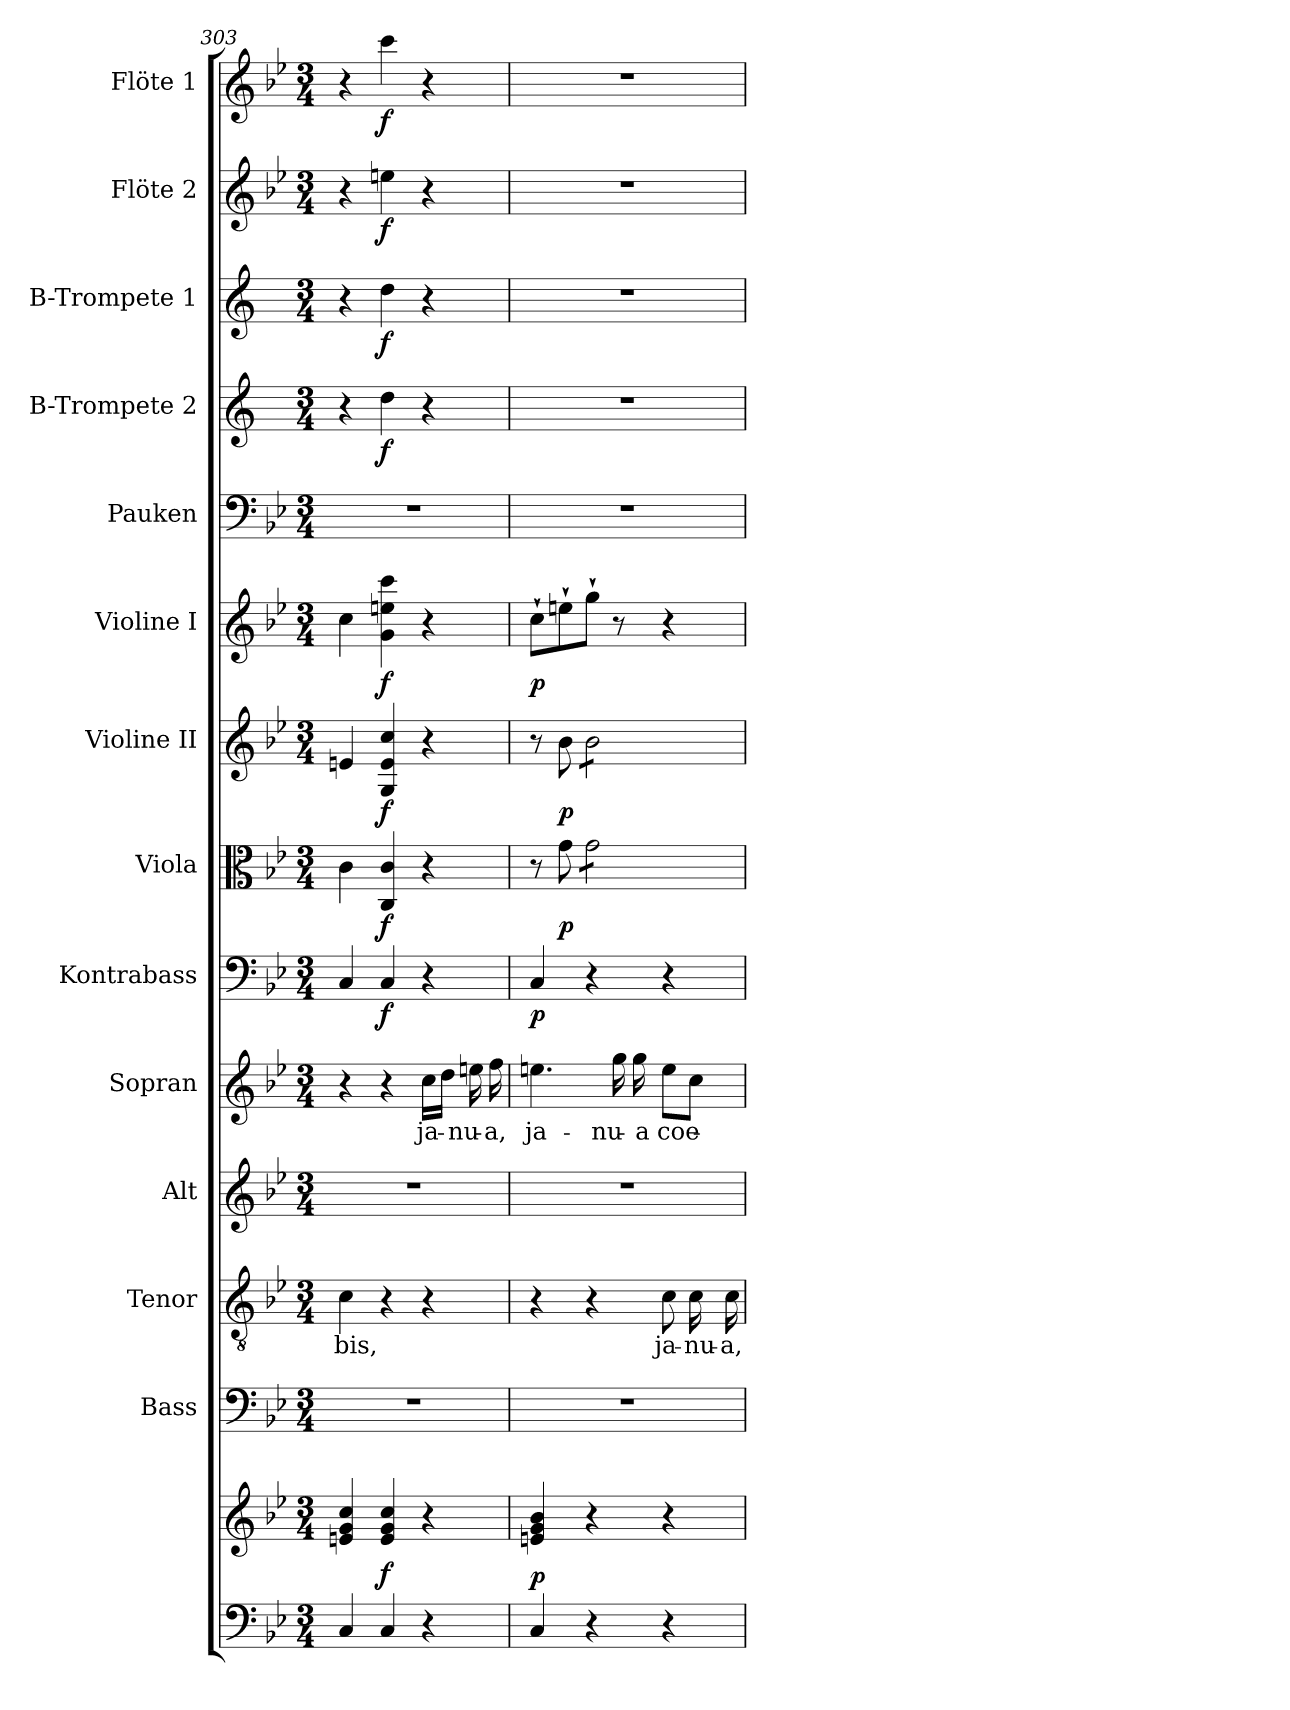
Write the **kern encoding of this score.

**kern	**kern	**dynam	**kern	**kern	**text	**kern	**kern	**text	**kern	**dynam	**kern	**dynam	**kern	**dynam	**kern	**dynam	**kern	**kern	**dynam	**kern	**dynam	**kern	**dynam	**kern	**dynam
*part14	*part14	*part14	*part13	*part12	*part12	*part11	*part10	*part10	*part9	*part9	*part8	*part8	*part7	*part7	*part6	*part6	*part5	*part4	*part4	*part3	*part3	*part2	*part2	*part1	*part1
*staff15	*staff14	*staff14/15	*staff13	*staff12	*staff12	*staff11	*staff10	*staff10	*staff9	*staff9	*staff8	*staff8	*staff7	*staff7	*staff6	*staff6	*staff5	*staff4	*staff4	*staff3	*staff3	*staff2	*staff2	*staff1	*staff1
*	*	*	*I"Bass	*I"Tenor	*	*I"Alt	*I"Sopran	*	*I"Kontrabass	*	*I"Viola	*	*I"Violine II	*	*I"Violine I	*	*I"Pauken	*I"B-Trompete 2	*	*I"B-Trompete 1	*	*I"Flöte 2	*	*I"Flöte 1	*
*	*	*	*I'B.	*I'T.	*	*I'A.	*I'S.	*	*I'Kb.	*	*I'Vla.	*	*I'Vl. II	*	*I'Vl. I	*	*I'Pk.	*I'B Trp. 2	*	*I'B Trp. 1	*	*I'Fl. 2	*	*I'Fl. 1	*
!!LO:PB:g=z
*clefF4	*clefG2	*	*clefF4	*clefGv2	*	*clefG2	*clefG2	*	*clefF4	*	*clefC3	*	*clefG2	*	*clefG2	*	*clefF4	*clefG2	*	*clefG2	*	*clefG2	*	*clefG2	*
*	*	*	*	*	*	*	*	*	*ITrd7c12	*	*	*	*	*	*	*	*	*ITrd1c2	*	*ITrd1c2	*	*	*	*	*
*k[b-e-]	*k[b-e-]	*	*k[b-e-]	*k[b-e-]	*	*k[b-e-]	*k[b-e-]	*	*k[b-e-]	*	*k[b-e-]	*	*k[b-e-]	*	*k[b-e-]	*	*k[b-e-]	*k[b-e-]	*	*k[b-e-]	*	*k[b-e-]	*	*k[b-e-]	*
*B-:	*B-:	*	*B-:	*B-:	*	*B-:	*B-:	*	*B-:	*	*B-:	*	*B-:	*	*B-:	*	*B-:	*B-:	*	*B-:	*	*B-:	*	*B-:	*
*M3/4	*M3/4	*	*M3/4	*M3/4	*	*M3/4	*M3/4	*	*M3/4	*	*M3/4	*	*M3/4	*	*M3/4	*	*M3/4	*M3/4	*	*M3/4	*	*M3/4	*	*M3/4	*
=303	=303	=303	=303	=303	=303	=303	=303	=303	=303	=303	=303	=303	=303	=303	=303	=303	=303	=303	=303	=303	=303	=303	=303	=303	=303
!	!	!	!	!	!LO:LY:b	!	!	!	!	!	!	!	!	!	!	!	!	!	!	!	!	!	!	!	!
4C/	4en/ 4g/ 4cc/	.	2.r	4c\	-bis,	2.r	4r	.	4CC/	.	4c\	.	4en/	.	4cc\	.	2.r	4r	.	4r	.	4r	.	4r	.
!	!	!LO:DY:a=2	!	!	!	!	!	!	!	!LO:DY:b	!	!LO:DY:b	!	!LO:DY:b	!	!LO:DY:b	!	!	!LO:DY:b	!	!LO:DY:b	!	!LO:DY:b	!	!LO:DY:b
4C/	4e/ 4g/ 4cc/	f	.	4r	.	.	4r	.	4CC/	f	4C/ 4c/	f	4G/ 4e/ 4cc/	f	4g\ 4een\ 4ccc\	f	.	4cc\	f	4cc\	f	4een\	f	4ccc\	f
!	!	!	!	!	!	!	!	!LO:LY:b	!	!	!	!	!	!	!	!	!	!	!	!	!	!	!	!	!
4r	4r	.	.	4r	.	.	16cc\LL	ja-	4r	.	4r	.	4r	.	4r	.	.	4r	.	4r	.	4r	.	4r	.
.	.	.	.	.	.	.	16dd\JJ	.	.	.	.	.	.	.	.	.	.	.	.	.	.	.	.	.	.
!	!	!	!	!	!	!	!	!LO:LY:b	!	!	!	!	!	!	!	!	!	!	!	!	!	!	!	!	!
.	.	.	.	.	.	.	16een\	-nu-	.	.	.	.	.	.	.	.	.	.	.	.	.	.	.	.	.
!	!	!	!	!	!	!	!	!LO:LY:b	!	!	!	!	!	!	!	!	!	!	!	!	!	!	!	!	!
.	.	.	.	.	.	.	16ff\	-a,	.	.	.	.	.	.	.	.	.	.	.	.	.	.	.	.	.
=304	=304	=304	=304	=304	=304	=304	=304	=304	=304	=304	=304	=304	=304	=304	=304	=304	=304	=304	=304	=304	=304	=304	=304	=304	=304
!	!	!LO:DY:a=2	!	!	!	!	!	!LO:LY:b	!	!LO:DY:b	!	!	!	!	!	!LO:DY:b	!	!	!	!	!	!	!	!	!
4C/	4en/ 4g/ 4b-/	p	2.r	4r	.	2.r	4.een\	ja-	4CC/	p	8r	.	8r	.	8cc`>\L	p	2.r	2.r	.	2.r	.	2.r	.	2.r	.
!	!	!	!	!	!	!	!	!	!	!	!	!LO:DY:b	!	!LO:DY:b	!	!	!	!	!	!	!	!	!	!	!
.	.	.	.	.	.	.	.	.	.	.	8g\	p	8b-\	p	8een`>\	.	.	.	.	.	.	.	.	.	.
*	*	*	*	*	*	*	*	*	*	*	*tremolo	*	*	*	*	*	*	*	*	*	*	*	*	*	*
*	*	*	*	*	*	*	*	*	*	*	*	*	*tremolo	*	*	*	*	*	*	*	*	*	*	*	*
4r	4r	.	.	4r	.	.	.	.	4r	.	8g\L	.	8b-\L	.	8gg`>\J	.	.	.	.	.	.	.	.	.	.
!	!	!	!	!	!	!	!	!LO:LY:b	!	!	!	!	!	!	!	!	!	!	!	!	!	!	!	!	!
.	.	.	.	.	.	.	16gg\	-nu-	.	.	8g\	.	8b-\	.	8r	.	.	.	.	.	.	.	.	.	.
!	!	!	!	!	!	!	!	!LO:LY:b	!	!	!	!	!	!	!	!	!	!	!	!	!	!	!	!	!
.	.	.	.	.	.	.	16gg\	-a	.	.	.	.	.	.	.	.	.	.	.	.	.	.	.	.	.
!	!	!	!	!	!LO:LY:b	!	!	!LO:LY:b	!	!	!	!	!	!	!	!	!	!	!	!	!	!	!	!	!
4r	4r	.	.	8c\	ja-	.	8ee\L	coe-	4r	.	8g\	.	8b-\	.	4r	.	.	.	.	.	.	.	.	.	.
!	!	!	!	!	!LO:LY:b	!	!	!	!	!	!	!	!	!	!	!	!	!	!	!	!	!	!	!	!
.	.	.	.	16c\	-nu-	.	8cc\J	.	.	.	8g\J	.	8b-\J	.	.	.	.	.	.	.	.	.	.	.	.
*	*	*	*	*	*	*	*	*	*	*	*	*	*Xtremolo	*	*	*	*	*	*	*	*	*	*	*	*
*	*	*	*	*	*	*	*	*	*	*	*Xtremolo	*	*	*	*	*	*	*	*	*	*	*	*	*	*
!	!	!	!	!	!LO:LY:b	!	!	!	!	!	!	!	!	!	!	!	!	!	!	!	!	!	!	!	!
.	.	.	.	16c\	-a,	.	.	.	.	.	.	.	.	.	.	.	.	.	.	.	.	.	.	.	.
=	=	=	=	=	=	=	=	=	=	=	=	=	=	=	=	=	=	=	=	=	=	=	=	=	=
*-	*-	*-	*-	*-	*-	*-	*-	*-	*-	*-	*-	*-	*-	*-	*-	*-	*-	*-	*-	*-	*-	*-	*-	*-	*-
